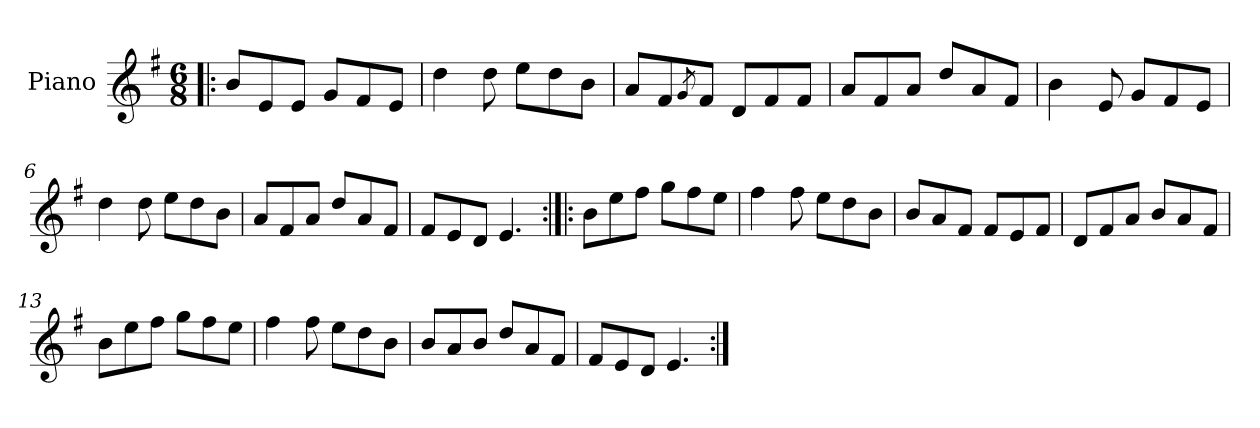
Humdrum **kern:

**kern
*part1
*staff1
*I"Piano
*I'Pno
*clefG2
*k[f#]
*G:
*M6/8
=1!|:
8b/L
8e/
8e/J
8g/L
8f#/
8e/J
=2
4dd\
8dd\
8ee\L
8dd\
8b\J
=3
8a/L
8f#/
8qg/
8f#/J
8d/L
8f#/
8f#/J
=4
8a/L
8f#/
8a/J
8dd/L
8a/
8f#/J
=5
4b\
8e/
8g/L
8f#/
8e/J
=6
4dd\
8dd\
8ee\L
8dd\
8b\J
=7
8a/L
8f#/
8a/J
8dd/L
8a/
8f#/J
=8
8f#/L
8e/
8d/J
4.e/
=9:|!|:
8b\L
8ee\
8ff#\J
8gg\L
8ff#\
8ee\J
=10
4ff#\
8ff#\
8ee\L
8dd\
8b\J
=11
8b/L
8a/
8f#/J
8f#/L
8e/
8f#/J
=12
8d/L
8f#/
8a/J
8b/L
8a/
8f#/J
=13
8b\L
8ee\
8ff#\J
8gg\L
8ff#\
8ee\J
=14
4ff#\
8ff#\
8ee\L
8dd\
8b\J
=15
8b/L
8a/
8b/J
8dd/L
8a/
8f#/J
=16
8f#/L
8e/
8d/J
4.e/
=:|!
*-
